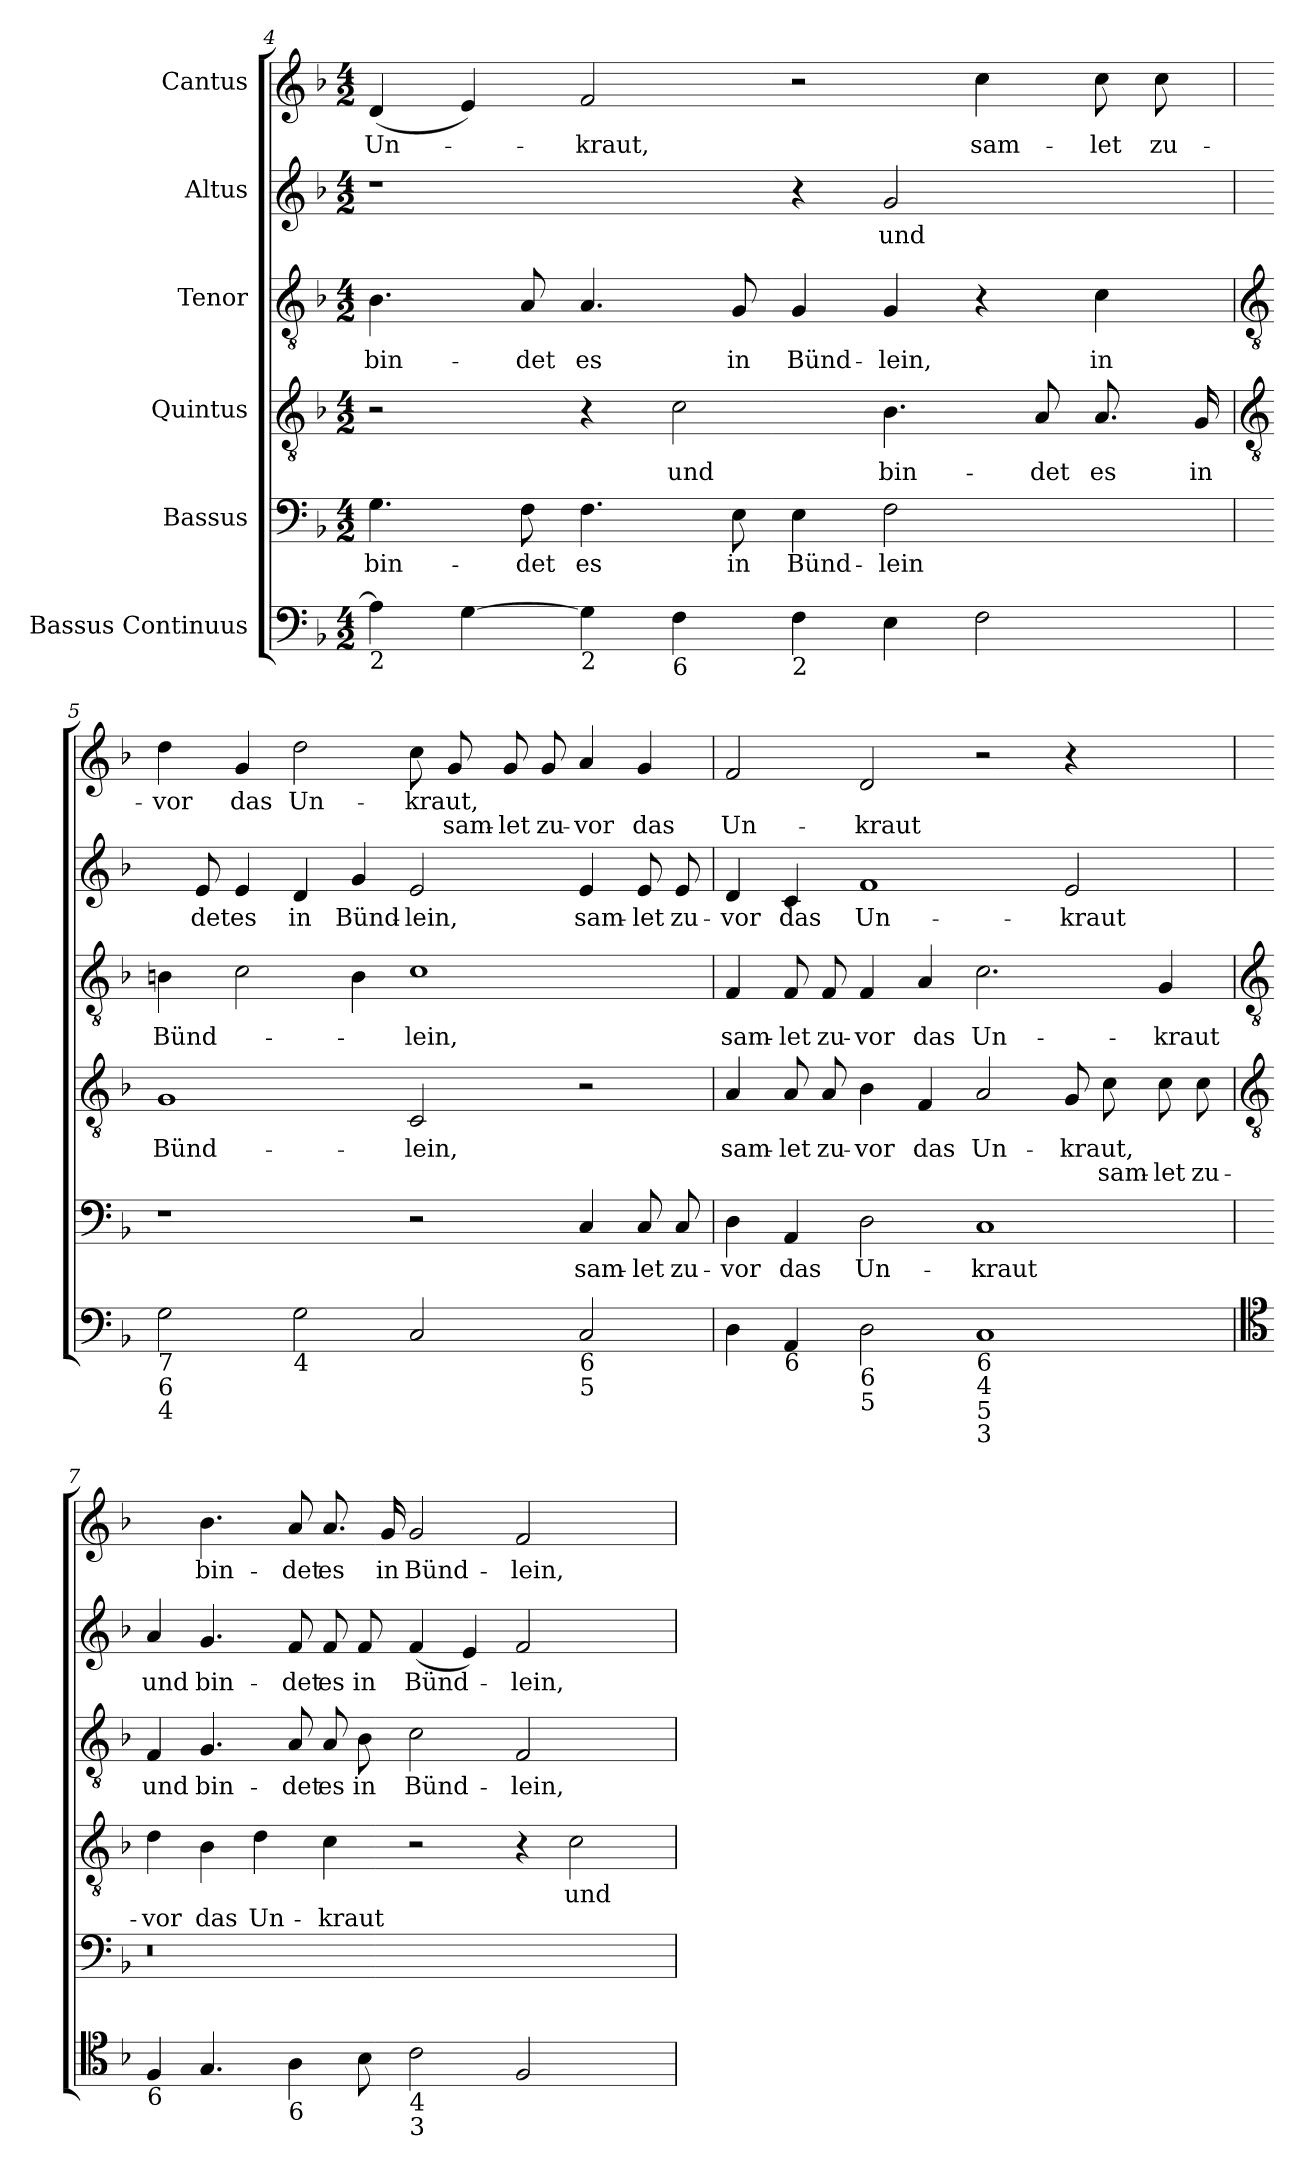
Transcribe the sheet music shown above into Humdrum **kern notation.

**kern	**kern	**text	**kern	**text	**text	**kern	**text	**kern	**text	**kern	**text	**text
*part6	*part5	*part5	*part4	*part4	*part4	*part3	*part3	*part2	*part2	*part1	*part1	*part1
*staff6	*staff5	*staff5	*staff4	*staff4	*staff4	*staff3	*staff3	*staff2	*staff2	*staff1	*staff1	*staff1
*I"Bassus Continuus	*I"Bassus	*	*I"Quintus	*	*	*I"Tenor	*	*I"Altus	*	*I"Cantus	*	*
*clefF4	*clefF4	*	*clefGv2	*	*	*clefGv2	*	*clefG2	*	*clefG2	*	*
*k[b-]	*k[b-]	*	*k[b-]	*	*	*k[b-]	*	*k[b-]	*	*k[b-]	*	*
*F:	*F:	*	*F:	*	*	*F:	*	*F:	*	*F:	*	*
*M4/2	*M4/2	*	*M4/2	*	*	*M4/2	*	*M4/2	*	*M4/2	*	*
=4	=4	=4	=4	=4	=4	=4	=4	=4	=4	=4	=4	=4
!LO:TX:b:t=2	!	!	!	!	!	!	!	!	!	!	!	!
!	!	!LO:LY:b	!	!	!	!	!LO:LY:b	!	!	!	!LO:LY:b	!
4A]	4.G	bin-	2r	.	.	4.B-	bin-	1r	.	(<4d	Un-	.
[4G	.	.	.	.	.	.	.	.	.	4e)	.	.
!	!	!LO:LY:b	!	!	!	!	!LO:LY:b	!	!	!	!	!
.	8F	-det	.	.	.	8A	-det	.	.	.	.	.
!LO:TX:b:t=2	!	!	!	!	!	!	!	!	!	!	!	!
!	!	!LO:LY:b	!	!	!	!	!LO:LY:b	!	!	!	!LO:LY:b	!
4G]	4.F	es	4r	.	.	4.A	es	.	.	2f	-kraut,	.
!LO:TX:b:t=6	!	!	!	!	!	!	!	!	!	!	!	!
!	!	!	!	!LO:LY:b	!	!	!	!	!	!	!	!
4F	.	.	2c	und	.	.	.	.	.	.	.	.
!	!	!LO:LY:b	!	!	!	!	!LO:LY:b	!	!	!	!	!
.	8E	in	.	.	.	8G	in	.	.	.	.	.
!LO:TX:b:t=2	!	!	!	!	!	!	!	!	!	!	!	!
!	!	!LO:LY:b	!	!	!	!	!LO:LY:b	!	!	!	!	!
4F	4E	Bünd-	.	.	.	4G	Bünd-	4r	.	2r	.	.
!	!	!LO:LY:b	!	!LO:LY:b	!	!	!LO:LY:b	!	!LO:LY:b	!	!	!
4E	2F	-lein	4.B-	bin-	.	4G	-lein,	2g	und	.	.	.
!	!	!	!	!	!	!	!	!	!	!	!LO:LY:b	!
2F	.	.	.	.	.	4r	.	.	.	4cc	sam-	.
!	!	!	!	!LO:LY:b	!	!	!	!	!	!	!	!
.	.	.	8A	-det	.	.	.	.	.	.	.	.
!	!	!	!	!LO:LY:b	!	!	!LO:LY:b	!	!LO:LY:b	!	!LO:LY:b	!
.	4ryy	.	8.A	es	.	4c	in	[4fyy	bin-	8cc	-let	.
!	!	!	!	!	!	!	!	!	!	!	!LO:LY:b	!
.	.	.	.	.	.	.	.	.	.	8cc	zu-	.
!	!	!	!	!LO:LY:b	!	!	!	!	!	!	!	!
.	.	.	16G	in	.	.	.	.	.	.	.	.
!!LO:LB:g=z
=5	=5	=5	=5	=5	=5	=5	=5	=5	=5	=5	=5	=5
*	*	*	*clefGv2	*	*	*clefGv2	*	*	*	*	*	*
!LO:TX:b:t=7	!	!	!	!	!	!	!	!	!	!	!	!
!LO:TX:b:t=6\n4	!	!	!	!	!	!	!	!	!	!	!	!
!	!	!	!	!LO:LY:b	!	!	!LO:LY:b	!	!	!	!LO:LY:b	!
2G	1r	.	1G	Bünd-	.	4Bn	Bünd-	8fyy]	.	4dd	-vor	.
!	!	!	!	!	!	!	!	!	!LO:LY:b	!	!	!
.	.	.	.	.	.	.	.	8e	-det	.	.	.
!	!	!	!	!	!	!	!	!	!LO:LY:b	!	!LO:LY:b	!
.	.	.	.	.	.	2c	.	4e	es	4g	das	.
!LO:TX:b:t=4	!	!	!	!	!	!	!	!	!	!	!	!
!	!	!	!	!	!	!	!	!	!LO:LY:b	!	!LO:LY:b	!
2G	.	.	.	.	.	.	.	4d	in	2dd	Un-	.
!	!	!	!	!	!	!	!	!	!LO:LY:b	!	!	!
.	.	.	.	.	.	4B	.	4g	Bünd-	.	.	.
!	!	!	!	!LO:LY:b	!	!	!LO:LY:b	!	!LO:LY:b	!	!LO:LY:b	!
2C	2r	.	2C	-lein,	.	1c	-lein,	2e	-lein,	8cc	-kraut,	.
!	!	!	!	!	!	!	!	!	!	!	!	!LO:LY:b
.	.	.	.	.	.	.	.	.	.	8g	.	sam-
!	!	!	!	!	!	!	!	!	!	!	!	!LO:LY:b
.	.	.	.	.	.	.	.	.	.	8g	.	-let
!	!	!	!	!	!	!	!	!	!	!	!	!LO:LY:b
.	.	.	.	.	.	.	.	.	.	8g	.	zu-
!LO:TX:b:t=6	!	!	!	!	!	!	!	!	!	!	!	!
!LO:TX:b:t=5	!	!	!	!	!	!	!	!	!	!	!	!
!	!	!LO:LY:b	!	!	!	!	!	!	!LO:LY:b	!	!	!LO:LY:b
2C	4C	sam-	2r	.	.	.	.	4e	sam-	4a	.	-vor
!	!	!LO:LY:b	!	!	!	!	!	!	!LO:LY:b	!	!	!LO:LY:b
.	8C	-let	.	.	.	.	.	8e	-let	4g	.	das
!	!	!LO:LY:b	!	!	!	!	!	!	!LO:LY:b	!	!	!
.	8C	zu-	.	.	.	.	.	8e	zu-	.	.	.
=6	=6	=6	=6	=6	=6	=6	=6	=6	=6	=6	=6	=6
!	!	!LO:LY:b	!	!LO:LY:b	!	!	!LO:LY:b	!	!LO:LY:b	!	!	!LO:LY:b
4D	4D	-vor	4A	sam-	.	4F	sam-	4d	-vor	2f	.	Un-
!LO:TX:b:t=6	!	!	!	!	!	!	!	!	!	!	!	!
!	!	!LO:LY:b	!	!LO:LY:b	!	!	!LO:LY:b	!	!LO:LY:b	!	!	!
4AA	4AA	das	8A	-let	.	8F	-let	4c	das	.	.	.
!	!	!	!	!LO:LY:b	!	!	!LO:LY:b	!	!	!	!	!
.	.	.	8A	zu-	.	8F	zu-	.	.	.	.	.
!LO:TX:b:t=6	!	!	!	!	!	!	!	!	!	!	!	!
!LO:TX:b:t=5	!	!	!	!	!	!	!	!	!	!	!	!
!	!	!LO:LY:b	!	!LO:LY:b	!	!	!LO:LY:b	!	!LO:LY:b	!	!	!LO:LY:b
2D	2D	Un-	4B-	-vor	.	4F	-vor	1f	Un-	2d	.	-kraut
!	!	!	!	!LO:LY:b	!	!	!LO:LY:b	!	!	!	!	!
.	.	.	4F	das	.	4A	das	.	.	.	.	.
!LO:TX:b:t=6\n4	!	!	!	!	!	!	!	!	!	!	!	!
!LO:TX:b:t=5\n3	!	!	!	!	!	!	!	!	!	!	!	!
!	!	!LO:LY:b	!	!LO:LY:b	!	!	!LO:LY:b	!	!	!	!	!
1C	1C	-kraut	2A	Un-	.	2.c	Un-	.	.	2r	.	.
!	!	!	!	!LO:LY:b	!	!	!	!	!LO:LY:b	!	!	!
.	.	.	8G	-kraut,	.	.	.	2e	-kraut	4r	.	.
!	!	!	!	!	!LO:LY:b	!	!	!	!	!	!	!
.	.	.	8c	.	sam-	.	.	.	.	.	.	.
!	!	!	!	!	!LO:LY:b	!	!LO:LY:b	!	!	!	!LO:LY:b	!
.	.	.	8c	.	-let	4G	-kraut	.	.	[4ccyy	und_____	.
!	!	!	!	!	!LO:LY:b	!	!	!	!	!	!	!
.	.	.	8c	.	zu-	.	.	.	.	.	.	.
!!LO:LB:g=z
=7	=7	=7	=7	=7	=7	=7	=7	=7	=7	=7	=7	=7
*clefC4	*	*	*clefGv2	*	*	*clefGv2	*	*	*	*	*	*
!LO:TX:b:t=6	!	!	!	!	!	!	!	!	!	!	!	!
!	!	!	!	!	!LO:LY:b	!	!LO:LY:b	!	!LO:LY:b	!	!LO:LY:b	!
4F	0r	.	4d	.	-vor	4F	und	4a	und	4ccyy]	___	.
!	!	!	!	!	!LO:LY:b	!	!LO:LY:b	!	!LO:LY:b	!	!LO:LY:b	!
4.G	.	.	4B-	.	das	4.G	bin-	4.g	bin-	4.b-	bin-	.
!	!	!	!	!	!LO:LY:b	!	!	!	!	!	!	!
.	.	.	4d	.	Un-	.	.	.	.	.	.	.
!LO:TX:b:t=6	!	!	!	!	!	!	!	!	!	!	!	!
!	!	!	!	!	!	!	!LO:LY:b	!	!LO:LY:b	!	!LO:LY:b	!
4A	.	.	.	.	.	8A	-det	8f	-det	8a	-det	.
!	!	!	!	!	!LO:LY:b	!	!LO:LY:b	!	!LO:LY:b	!	!LO:LY:b	!
.	.	.	4c	.	-kraut	8A	es	8f	es	8.a	es	.
!	!	!	!	!	!	!	!LO:LY:b	!	!LO:LY:b	!	!	!
8B-	.	.	.	.	.	8B-	in	8f	in	.	.	.
!	!	!	!	!	!	!	!	!	!	!	!LO:LY:b	!
.	.	.	.	.	.	.	.	.	.	16g	in	.
!LO:TX:b:t=4	!	!	!	!	!	!	!	!	!	!	!	!
!LO:TX:b:t=3	!	!	!	!	!	!	!	!	!	!	!	!
!	!	!	!	!	!	!	!LO:LY:b	!	!LO:LY:b	!	!LO:LY:b	!
2c	.	.	2r	.	.	2c	Bünd-	(<4f	Bünd-	2g	Bünd-	.
.	.	.	.	.	.	.	.	4e)	.	.	.	.
!	!	!	!	!	!	!	!LO:LY:b	!	!LO:LY:b	!	!LO:LY:b	!
2F	.	.	4r	.	.	2F	-lein,	2f	-lein,	2f	-lein,	.
!	!	!	!	!LO:LY:b	!	!	!	!	!	!	!	!
.	.	.	2c	und	.	.	.	.	.	.	.	.
4ryy	4ryy	.	.	.	.	4ryy	.	4ryy	.	4ryy	.	.
=	=	=	=	=	=	=	=	=	=	=	=	=
*-	*-	*-	*-	*-	*-	*-	*-	*-	*-	*-	*-	*-
